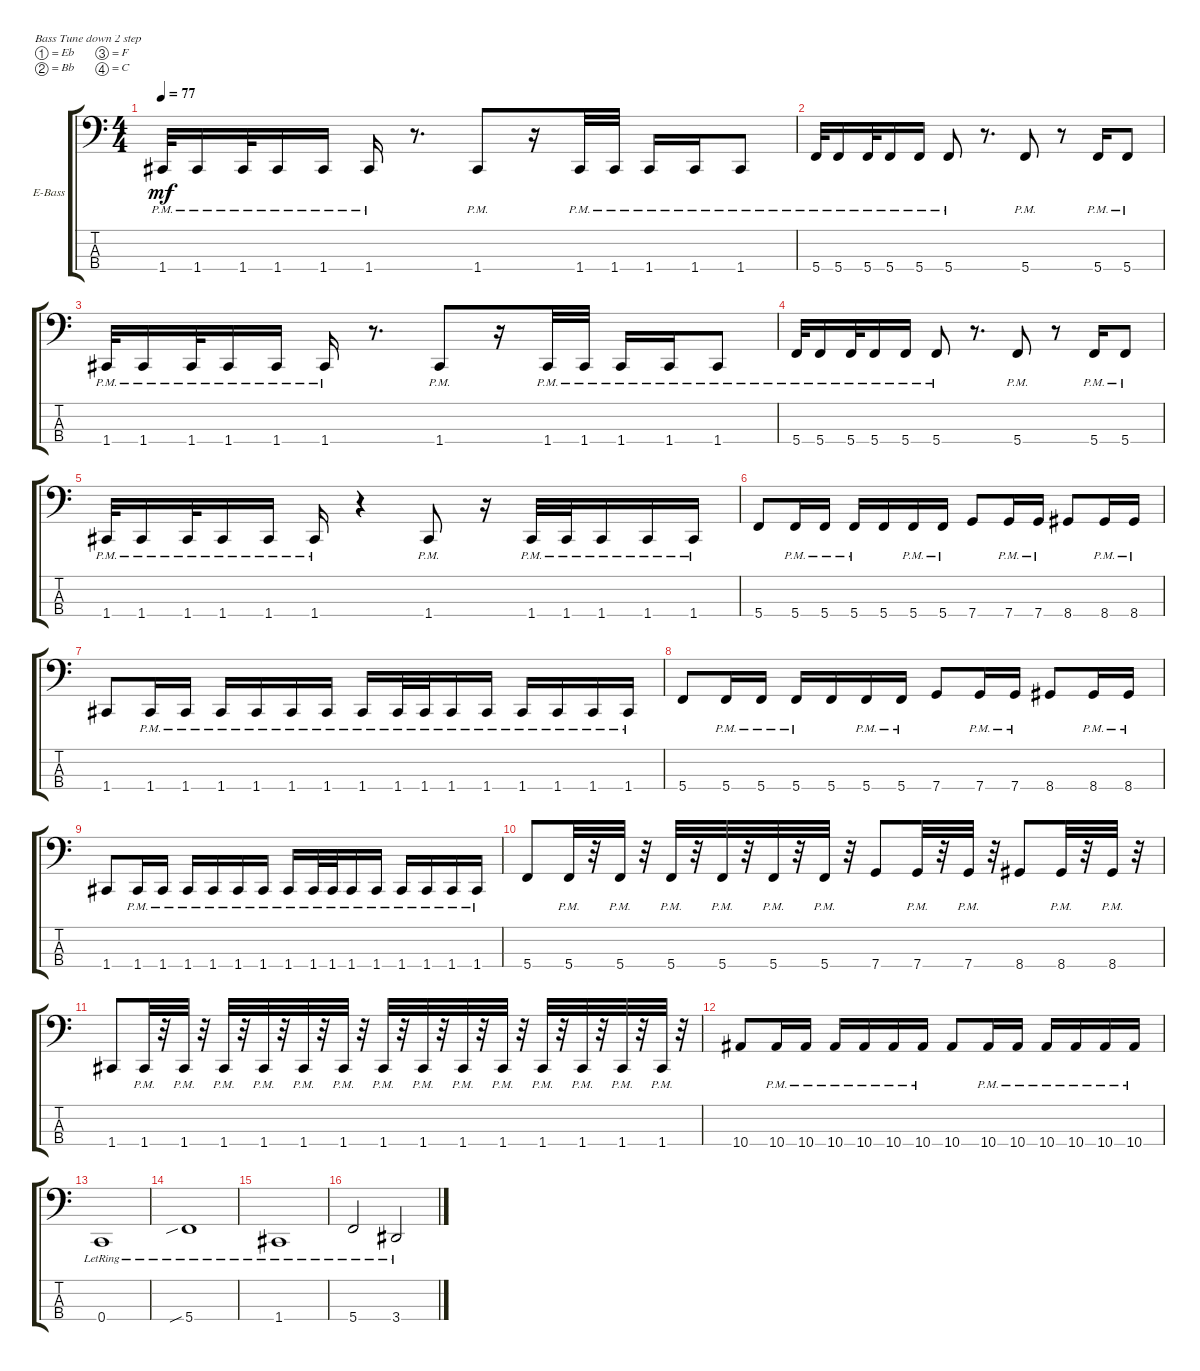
\defaultSystemsLayout 4
\bracketExtendMode groupsimilarinstruments
\firstSystemTrackNameOrientation horizontal
\otherSystemsTrackNameOrientation horizontal
\track ("Electric Bass" "E-Bass") {instrument electricbassfinger}
\staff {score tabs}
\tuning (Eb2 Bb1 F1 C1)
\ts (4 4)
\tempo 77
\clef f4
\ks c
1.4{pm}.32{dy mf} 1.4{pm}.16 1.4{pm}.32 1.4{pm}.16 1.4{pm}.16 1.4{pm}.16 r.8{d} 1.4{pm}.8 r.16 1.4{pm}.32 1.4{pm}.32 1.4{pm}.16 1.4{pm}.16 1.4{pm}.8 |
5.4{pm}.32 5.4{pm}.16 5.4{pm}.32 5.4{pm}.16 5.4{pm}.16 5.4{pm}.8 r.8{d} 5.4{pm}.8 r.8 5.4{pm}.16 5.4{pm}.8 |
1.4{pm}.32 1.4{pm}.16 1.4{pm}.32 1.4{pm}.16 1.4{pm}.16 1.4{pm}.16 r.8{d} 1.4{pm}.8 r.16 1.4{pm}.32 1.4{pm}.32 1.4{pm}.16 1.4{pm}.16 1.4{pm}.8 |
5.4{pm}.32 5.4{pm}.16 5.4{pm}.32 5.4{pm}.16 5.4{pm}.16 5.4{pm}.8 r.8{d} 5.4{pm}.8 r.8 5.4{pm}.16 5.4{pm}.8 |
1.4{pm}.32 1.4{pm}.16 1.4{pm}.32 1.4{pm}.16 1.4{pm}.16 1.4{pm}.16 r.4 1.4{pm}.8 r.16 1.4{pm}.32 1.4{pm}.32 1.4{pm}.16 1.4{pm}.16 1.4{pm}.16 |
5.4.8 5.4{pm}.16 5.4{pm}.16 5.4{pm}.16 5.4.16 5.4{pm}.16 5.4{pm}.16 7.4.8 7.4{pm}.16 7.4{pm}.16 8.4.8 8.4{pm}.16 8.4{pm}.16 |
1.4.8 1.4{pm}.16 1.4{pm}.16 1.4{pm}.16 1.4{pm}.16 1.4{pm}.16 1.4{pm}.16 1.4{pm}.16 1.4{pm}.32 1.4{pm}.32 1.4{pm}.16 1.4{pm}.16 1.4{pm}.16 1.4{pm}.16 1.4{pm}.16 1.4{pm}.16 |
5.4.8 5.4{pm}.16 5.4{pm}.16 5.4{pm}.16 5.4.16 5.4{pm}.16 5.4{pm}.16 7.4.8 7.4{pm}.16 7.4{pm}.16 8.4.8 8.4{pm}.16 8.4{pm}.16 |
1.4.8 1.4{pm}.16 1.4{pm}.16 1.4{pm}.16 1.4{pm}.16 1.4{pm}.16 1.4{pm}.16 1.4{pm}.16 1.4{pm}.32 1.4{pm}.32 1.4{pm}.16 1.4{pm}.16 1.4{pm}.16 1.4{pm}.16 1.4{pm}.16 1.4{pm}.16 |
5.4.8 5.4{pm}.32 r.32 5.4{pm}.32 r.32 5.4{pm}.32 r.32 5.4{pm}.32 r.32 5.4{pm}.32 r.32 5.4{pm}.32 r.32 7.4.8 7.4{pm}.32 r.32 7.4{pm}.32 r.32 8.4.8 8.4{pm}.32 r.32 8.4{pm}.32 r.32 |
1.4.8 1.4{pm}.32 r.32 1.4{pm}.32 r.32 1.4{pm}.32 r.32 1.4{pm}.32 r.32 1.4{pm}.32 r.32 1.4{pm}.32 r.32 1.4{pm}.32 r.32 1.4{pm}.32 r.32 1.4{pm}.32 r.32 1.4{pm}.32 r.32 1.4{pm}.32 r.32 1.4{pm}.32 r.32 1.4{pm}.32 r.32 1.4{pm}.32 r.32 |
10.4.8 10.4{pm}.16 10.4{pm}.16 10.4{pm}.16 10.4{pm}.16 10.4{pm}.16 10.4{pm}.16 10.4.8 10.4{pm}.16 10.4{pm}.16 10.4{pm}.16 10.4{pm}.16 10.4{pm}.16 10.4{pm}.16 |
0.4{lr}.1 |
5.4{sib lr}.1 |
1.4{lr}.1 |
5.4{lr}.2 3.4{lr}.2
